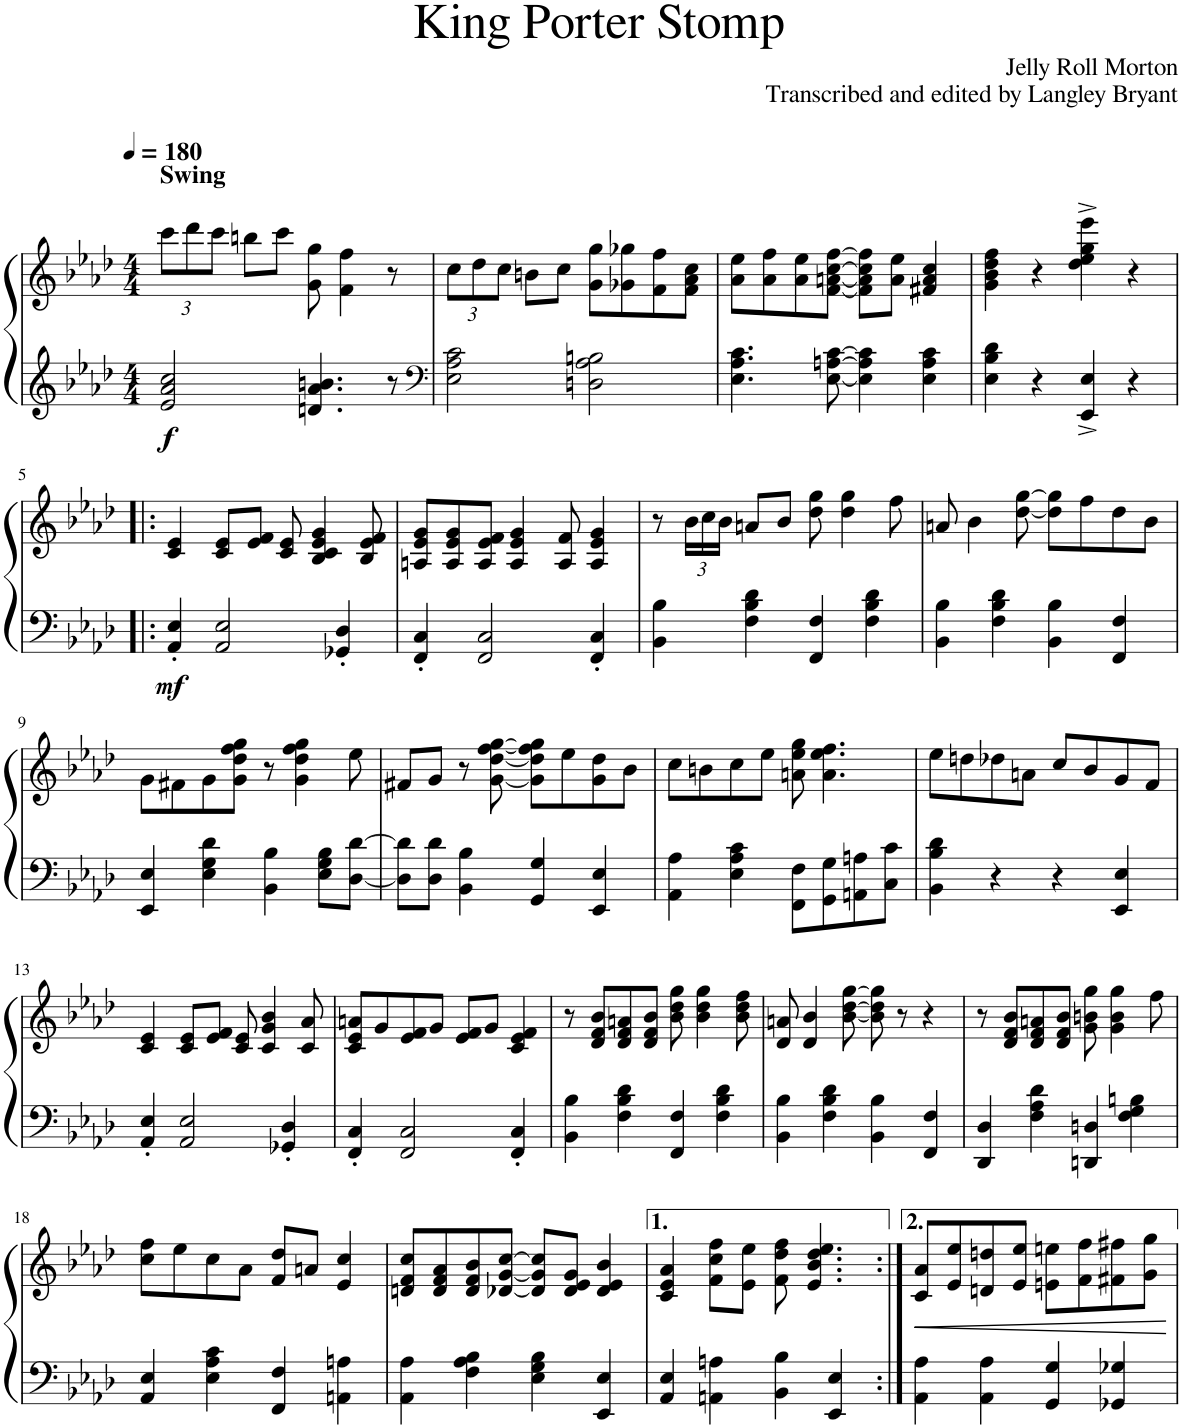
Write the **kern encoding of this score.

**kern	**kern	**dynam
*part1	*part1	*part1
*staff2	*staff1	*staff1/2
*I"Piano	*	*
*I'Pno.	*	*
*clefG2	*clefG2	*
*k[b-e-a-d-]	*k[b-e-a-d-]	*
*M4/4	*M4/4	*
*MM180	*MM180	*
*	*Xbrackettup	*
=1	=1	=1
!	!LO:TX:a:B:t=Swing	!
!	!	!LO:DY:b=2
2e-/ 2a-/ 2cc/	12ccc\L	f
.	12ddd-\	.
.	12ccc\J	.
.	8bbn\L	.
.	8ccc\J	.
4.dn/ 4.a-/ 4.bn/	8g\ 8gg\	.
.	4f\ 4ff\	.
8r	8r	.
=2	=2	=2
*clefF4	*	*
2E-\ 2A-\ 2c\	12cc\L	.
.	12dd-\	.
.	12cc\J	.
.	8bn\L	.
.	8cc\J	.
2Dn\ 2A-\ 2Bn\	8g\ 8gg\L	.
.	8g-X\ 8gg-X\	.
.	8f\ 8ff\	.
.	8f\ 8a-\ 8cc\J	.
=3	=3	=3
4.E-\ 4.A-\ 4.c\	8a-\ 8ee-\L	.
.	8a-\ 8ff\	.
.	8a-\ 8ee-\	.
[8E-\ [8An\ [8c\	[8f\ [8an\ [8cc\ [8ff\J	.
4E-\] 4A\] 4c\]	8f\] 8a\] 8cc\] 8ff\]L	.
.	8a\ 8ee-\J	.
4E-\ 4A\ 4c\	4f#X/ 4a/ 4cc/	.
=4	=4	=4
4E-\ 4B-\ 4d-\	4g\ 4b-\ 4dd-\ 4ff\	.
4r	4r	.
4EE-/^ 4E-/^	4dd-\^ 4ee-\^ 4gg\^ 4eee-\^	.
4r	4r	.
!!LO:LB:g=z
=5!|:	=5!|:	=5!|:
!	!	!LO:DY:b=2
4AA-/' 4E-/'	4c/ 4e-/	mf
2AA-/ 2E-/	8c/ 8e-/L	.
.	8e-/ 8f/J	.
.	8c/ 8e-/	.
.	4B-/ 4c/ 4e-/ 4g/	.
4GG-X/' 4D-/'	.	.
.	8B-/ 8e-/ 8f/	.
=6	=6	=6
4FF/' 4C/'	8An/ 8e-/ 8g/L	.
.	8A/ 8e-/ 8g/	.
2FF/ 2C/	8A/ 8e-/ 8f/J	.
.	4A/ 4e-/ 4g/	.
.	8A/ 8f/	.
4FF/' 4C/'	4A/ 4e-/ 4g/	.
=7	=7	=7
4BB-\ 4B-\	8r	.
.	24b-\LL	.
.	24cc\	.
.	24b-\JJ	.
4F\ 4B-\ 4d-\	8an/L	.
.	8b-/J	.
4FF/ 4F/	8dd-\ 8gg\	.
.	4dd-\ 4gg\	.
4F\ 4B-\ 4d-\	.	.
.	8ff\	.
=8	=8	=8
4BB-\ 4B-\	8an/	.
.	4b-\	.
4F\ 4B-\ 4d-\	.	.
.	[8dd-\ [8gg\	.
4BB-\ 4B-\	8dd-\] 8gg\]L	.
.	8ff\	.
4FF/ 4F/	8dd-\	.
.	8b-\J	.
!!LO:LB:g=z
=9	=9	=9
4EE-/ 4E-/	8g\L	.
.	8f#X\	.
4E-\ 4G\ 4d-\	8g\	.
.	8g\ 8dd-\ 8ff\ 8gg\J	.
4BB-\ 4B-\	8r	.
.	4g\ 4dd-\ 4ff\ 4gg\	.
8E-\ 8G\ 8B-\L	.	.
[8D-\ [8d-\J	8ee-\	.
=10	=10	=10
8D-\] 8d-\]L	8f#X/L	.
8D-\ 8d-\J	8g/J	.
4BB-\ 4B-\	8r	.
.	[8g\ [8dd-\ [8ff\ [8gg\	.
4GG/ 4G/	8g\] 8dd-\] 8ff\] 8gg\]L	.
.	8ee-\	.
4EE-/ 4E-/	8g\ 8dd-\	.
.	8b-\J	.
=11	=11	=11
4AA-\ 4A-\	8cc\L	.
.	8bn\	.
4E-\ 4A-\ 4c\	8cc\	.
.	8ee-\J	.
8FF\ 8F\L	8an\ 8ee-\ 8gg\	.
8GG\ 8G\	4.a\ 4.ee-\ 4.ff\	.
8AAn\ 8An\	.	.
8C\ 8c\J	.	.
=12	=12	=12
4BB-\ 4B-\ 4d-\	8ee-\L	.
.	8ddn\	.
4r	8dd-X\	.
.	8an\J	.
4r	8cc/L	.
.	8b-/	.
4EE-/ 4E-/	8g/	.
.	8f/J	.
!!LO:LB:g=z
=13	=13	=13
4AA-/' 4E-/'	4c/ 4e-/	.
2AA-/ 2E-/	8c/ 8e-/L	.
.	8e-/ 8f/J	.
.	8c/ 8e-/	.
.	4c/ 4g/ 4b-/	.
4GG-X/' 4D-/'	.	.
.	8c/ 8a-/	.
=14	=14	=14
4FF/' 4C/'	8c/ 8e-/ 8an/L	.
.	8g/	.
2FF/ 2C/	8e-/ 8f/	.
.	8g/J	.
.	8e-/ 8f/L	.
.	8g/J	.
4FF/' 4C/'	4c/ 4e-/ 4f/	.
=15	=15	=15
4BB-\ 4B-\	8r	.
.	8d-/ 8f/ 8b-/L	.
4F\ 4B-\ 4d-\	8d-/ 8f/ 8an/	.
.	8d-/ 8f/ 8b-/J	.
4FF/ 4F/	8b-\ 8dd-\ 8gg\	.
.	4b-\ 4dd-\ 4gg\	.
4F\ 4B-\ 4d-\	.	.
.	8b-\ 8dd-\ 8ff\	.
=16	=16	=16
4BB-\ 4B-\	8d-/ 8an/	.
.	4d-/ 4b-/	.
4F\ 4B-\ 4d-\	.	.
.	[8b-\ [8dd-\ [8gg\	.
4BB-\ 4B-\	8b-\] 8dd-\] 8gg\]	.
.	8r	.
4FF/ 4F/	4r	.
=17	=17	=17
4DD-/ 4D-/	8r	.
.	8d-/ 8f/ 8b-/L	.
4F\ 4A-\ 4d-\	8d-/ 8f/ 8an/	.
.	8d-/ 8f/ 8b-/J	.
4DDn/ 4Dn/	8g\ 8bn\ 8gg\	.
.	4g\ 4b\ 4gg\	.
4F\ 4G\ 4Bn\	.	.
.	8ff\	.
!!LO:LB:g=z
=18	=18	=18
4AA-/ 4E-/	8cc\ 8ff\L	.
.	8ee-\	.
4E-\ 4A-\ 4c\	8cc\	.
.	8a-\J	.
4FF/ 4F/	8f/ 8dd-/L	.
.	8an/J	.
4AAn\ 4An\	4e-/ 4cc/	.
=19	=19	=19
4AA-\ 4A-\	8dn/ 8f/ 8cc/L	.
.	8d/ 8f/ 8a-/	.
4F\ 4A-\ 4B-\	8d/ 8f/ 8b-/	.
.	[8d-X/ [8g/ [8cc/J	.
4E-\ 4G\ 4B-\	8d-/] 8g/] 8cc/]L	.
.	8d-/ 8e-/ 8g/J	.
4EE-/ 4E-/	4d-/ 4e-/ 4b-/	.
=20	=20	=20
4AA-/ 4E-/	4c/ 4e-/ 4a-/	.
4AAn\ 4An\	8f\ 8cc\ 8ff\L	.
.	8e-\ 8ee-\J	.
4BB-\ 4B-\	8f\ 8dd-\ 8ff\	.
.	4.e-/ 4.b-/ 4.dd-/ 4.ee-/	.
4EE-/ 4E-/	.	.
=21:|!	=21:|!	=21:|!
!	!	!LO:HP:b
4AA-\ 4A-\	8c/ 8a-/L	<
.	8e-/ 8ee-/	.
4AA-\ 4A-\	8dn/ 8ddn/	.
.	8e-/ 8ee-/J	.
4GG/ 4G/	8en\ 8een\L	.
.	8f\ 8ff\	.
4GG-X/ 4G-X/	8f#X\ 8ff#X\	.
.	8g\ 8gg\J	.
.	.	[
=	=	=
*-	*-	*-
